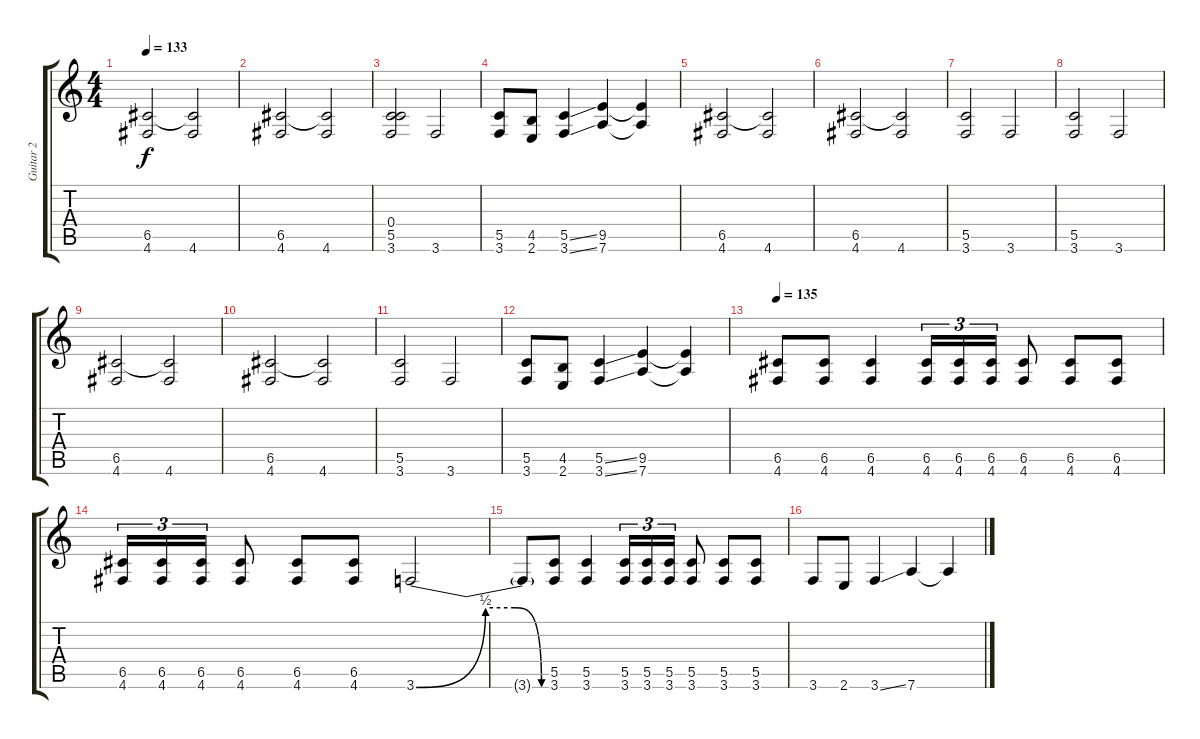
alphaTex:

\track ("Guitar 2" "Guitar 2") {instrument distortionguitar}
\staff {score tabs}
\tuning (D4 A3 F3 C3 G2 D2) {hide}
\ts (4 4)
\tempo 133
\clef g2
\ks c
(6.5 4.6).2{dy f} (6.5{t} 4.6).2 |
(6.5 4.6).2 (6.5{t} 4.6).2 |
(0.4 5.5 3.6).2 3.6.2 |
(5.5 3.6).8 (4.5 2.6).8 (5.5{ss} 3.6{ss}).4 (9.5 7.6).4 (9.5{t} 7.6{t}).4 |
(6.5 4.6).2 (6.5{t} 4.6).2 |
(6.5 4.6).2 (6.5{t} 4.6).2 |
(5.5 3.6).2 3.6.2 |
(5.5 3.6).2 3.6.2 |
(6.5 4.6).2 (6.5{t} 4.6).2 |
(6.5 4.6).2 (6.5{t} 4.6).2 |
(5.5 3.6).2 3.6.2 |
(5.5 3.6).8 (4.5 2.6).8 (5.5{ss} 3.6{ss}).4 (9.5 7.6).4 (9.5{t} 7.6{t}).4 |
\tempo 135
(6.5 4.6).8 (6.5 4.6).8 (6.5 4.6).4 (6.5 4.6).16{tu (3 2)} (6.5 4.6).16{tu (3 2)} (6.5 4.6).16{tu (3 2)} (6.5 4.6).8 (6.5 4.6).8 (6.5 4.6).8 |
(6.5 4.6).16{tu (3 2)} (6.5 4.6).16{tu (3 2)} (6.5 4.6).16{tu (3 2)} (6.5 4.6).8 (6.5 4.6).8 (6.5 4.6).8 3.6{be (custom 0 0 31 2 44 2 56 0 60 0)}.2 |
3.6{t}.8 (5.5 3.6).8 (5.5 3.6).4 (5.5 3.6).16{tu (3 2)} (5.5 3.6).16{tu (3 2)} (5.5 3.6).16{tu (3 2)} (5.5 3.6).8 (5.5 3.6).8 (5.5 3.6).8 |
3.6.8 2.6.8 3.6{ss}.4 7.6.4 7.6{t}.4
